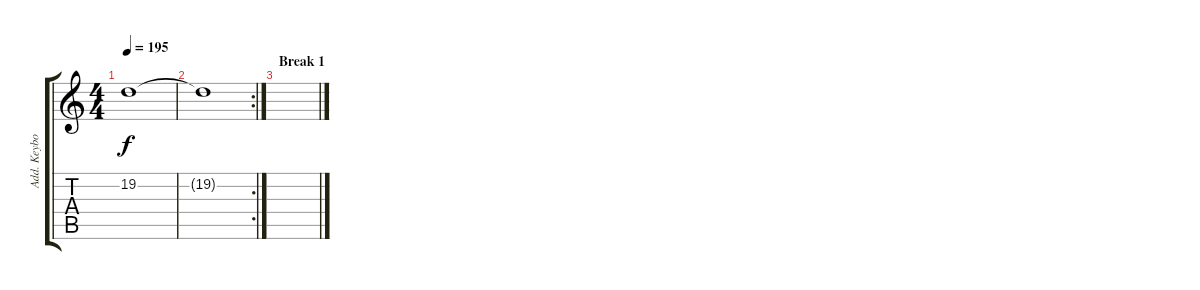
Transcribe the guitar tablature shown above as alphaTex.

\track ("Add. Keyboard" "Add. Keybo") {instrument stringensemble1}
\staff {score tabs}
\tuning (C4 G3 Eb3 Bb2 F2 C2) {hide}
\ts (4 4)
\tempo 195
\clef g2
\ks c
19.2.1{dy f} |
\rc 2
19.2{t}.1 |
\section ("" "Break 1")
